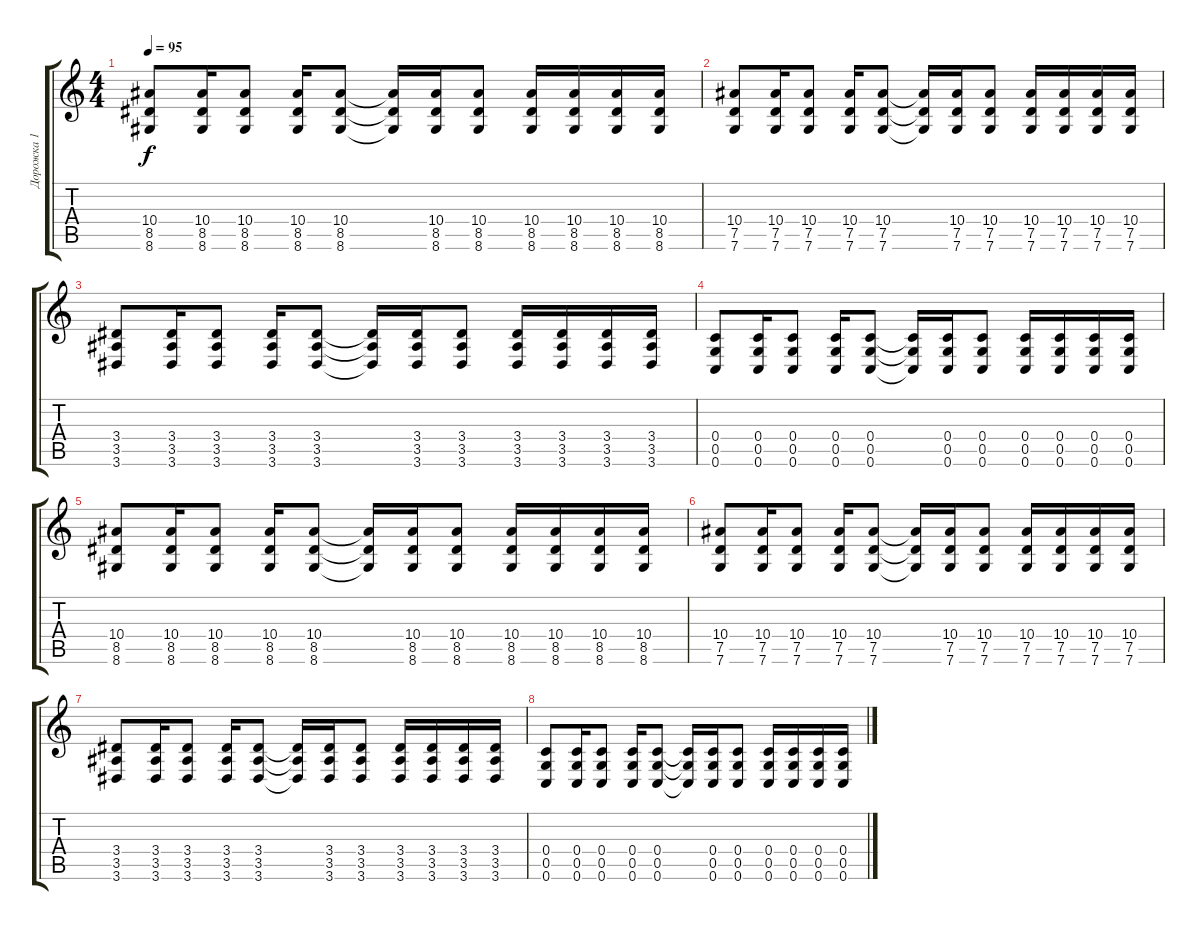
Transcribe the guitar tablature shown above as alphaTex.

\track ("Дорожка 1" "Дорожка 1") {instrument distortionguitar}
\staff {score tabs}
\tuning (D4 A3 F3 C3 G2 C2) {hide}
\ts (4 4)
\tempo 95
\clef g2
\ks c
(10.4 8.5 8.6).8{dy f instrument distortionguitar} (10.4 8.5 8.6).16 (10.4 8.5 8.6).8 (10.4 8.5 8.6).16 (10.4 8.5 8.6).8 (10.4{t} 8.5{t} 8.6{t}).16 (10.4 8.5 8.6).16 (10.4 8.5 8.6).8 (10.4 8.5 8.6).16 (10.4 8.5 8.6).16 (10.4 8.5 8.6).16 (10.4 8.5 8.6).16 |
(10.4 7.5 7.6).8 (10.4 7.5 7.6).16 (10.4 7.5 7.6).8 (10.4 7.5 7.6).16 (10.4 7.5 7.6).8 (10.4{t} 7.5{t} 7.6{t}).16 (10.4 7.5 7.6).16 (10.4 7.5 7.6).8 (10.4 7.5 7.6).16 (10.4 7.5 7.6).16 (10.4 7.5 7.6).16 (10.4 7.5 7.6).16 |
(3.4 3.5 3.6).8 (3.4 3.5 3.6).16 (3.4 3.5 3.6).8 (3.4 3.5 3.6).16 (3.4 3.5 3.6).8 (3.4{t} 3.5{t} 3.6{t}).16 (3.4 3.5 3.6).16 (3.4 3.5 3.6).8 (3.4 3.5 3.6).16 (3.4 3.5 3.6).16 (3.4 3.5 3.6).16 (3.4 3.5 3.6).16 |
(0.4 0.5 0.6).8 (0.4 0.5 0.6).16 (0.4 0.5 0.6).8 (0.4 0.5 0.6).16 (0.4 0.5 0.6).8 (0.4{t} 0.5{t} 0.6{t}).16 (0.4 0.5 0.6).16 (0.4 0.5 0.6).8 (0.4 0.5 0.6).16 (0.4 0.5 0.6).16 (0.4 0.5 0.6).16 (0.4 0.5 0.6).16 |
(10.4 8.5 8.6).8 (10.4 8.5 8.6).16 (10.4 8.5 8.6).8 (10.4 8.5 8.6).16 (10.4 8.5 8.6).8 (10.4{t} 8.5{t} 8.6{t}).16 (10.4 8.5 8.6).16 (10.4 8.5 8.6).8 (10.4 8.5 8.6).16 (10.4 8.5 8.6).16 (10.4 8.5 8.6).16 (10.4 8.5 8.6).16 |
(10.4 7.5 7.6).8 (10.4 7.5 7.6).16 (10.4 7.5 7.6).8 (10.4 7.5 7.6).16 (10.4 7.5 7.6).8 (10.4{t} 7.5{t} 7.6{t}).16 (10.4 7.5 7.6).16 (10.4 7.5 7.6).8 (10.4 7.5 7.6).16 (10.4 7.5 7.6).16 (10.4 7.5 7.6).16 (10.4 7.5 7.6).16 |
(3.4 3.5 3.6).8 (3.4 3.5 3.6).16 (3.4 3.5 3.6).8 (3.4 3.5 3.6).16 (3.4 3.5 3.6).8 (3.4{t} 3.5{t} 3.6{t}).16 (3.4 3.5 3.6).16 (3.4 3.5 3.6).8 (3.4 3.5 3.6).16 (3.4 3.5 3.6).16 (3.4 3.5 3.6).16 (3.4 3.5 3.6).16 |
(0.4 0.5 0.6).8 (0.4 0.5 0.6).16 (0.4 0.5 0.6).8 (0.4 0.5 0.6).16 (0.4 0.5 0.6).8 (0.4{t} 0.5{t} 0.6{t}).16 (0.4 0.5 0.6).16 (0.4 0.5 0.6).8 (0.4 0.5 0.6).16 (0.4 0.5 0.6).16 (0.4 0.5 0.6).16 (0.4 0.5 0.6).16
